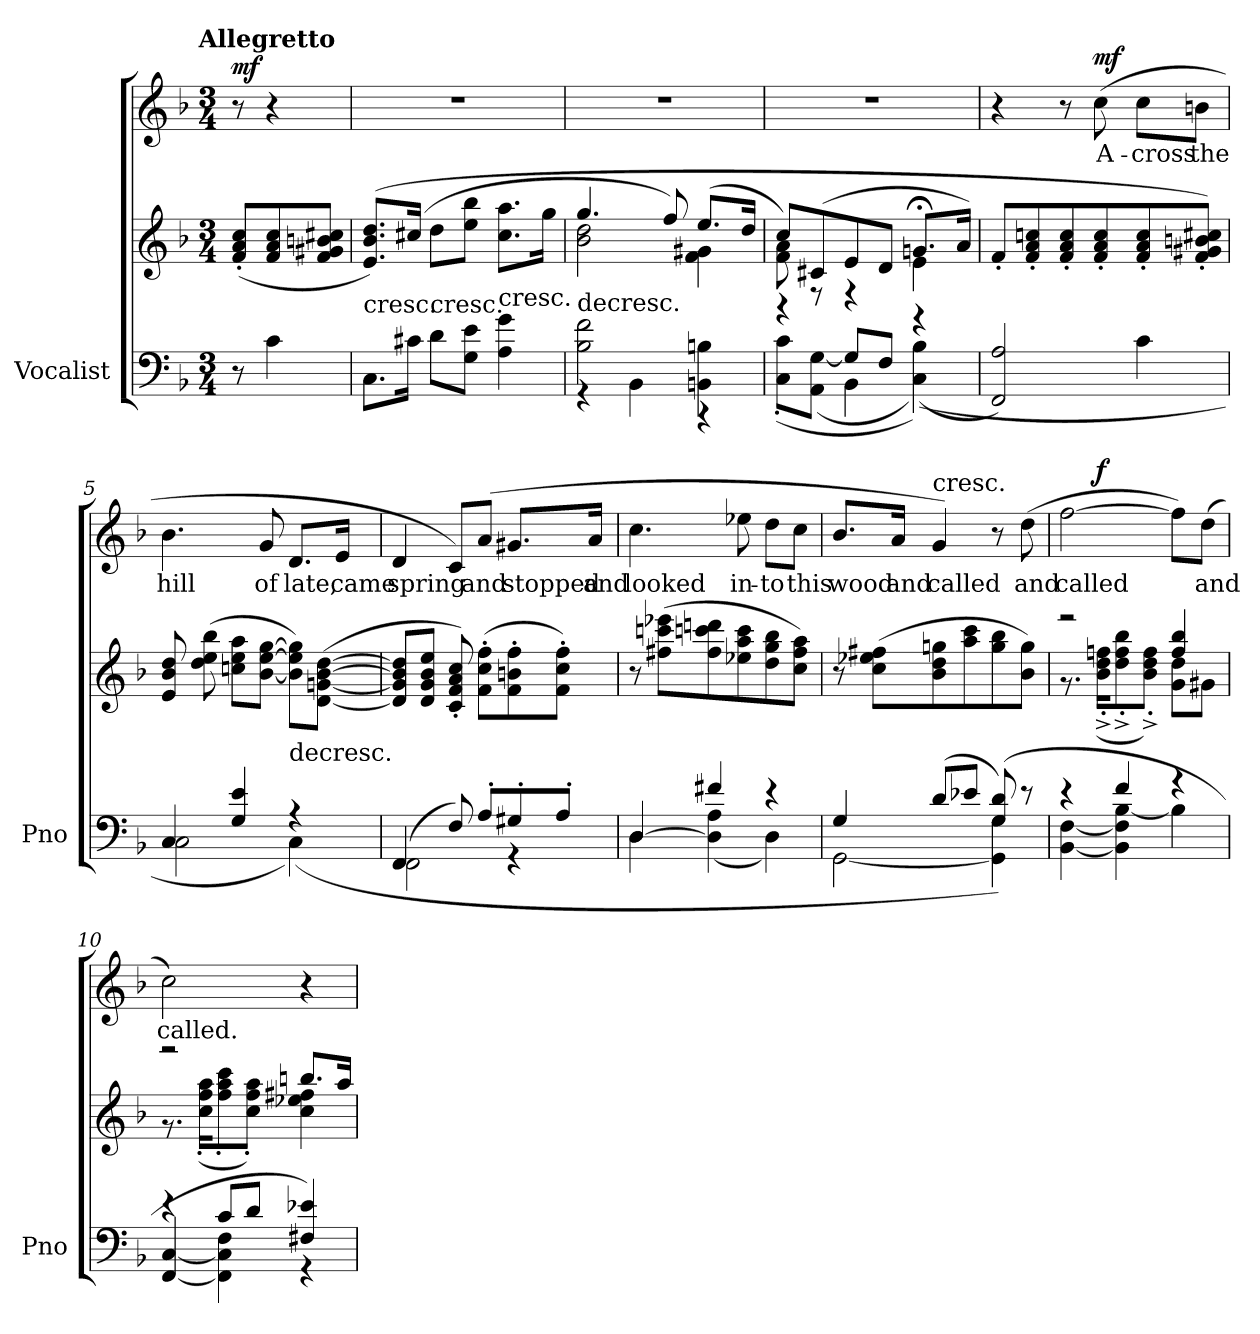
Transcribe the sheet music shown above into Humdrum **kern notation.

**kern	**kern	**kern	**text	**dynam
*part1	*part1	*part1	*part1	*part1
*staff3	*staff2	*staff1	*staff1	*staff1/2/3
*I"Vocalist	*	*	*	*
*I'Pno	*	*	*	*
*clefF4	*clefG2	*clefG2	*	*
*k[b-]	*k[b-]	*k[b-]	*	*
*F:	*F:	*F:	*	*
!!LO:TX:omd:t=Allegretto
*M3/4	*M3/4	*M3/4	*	*
*MM92	*MM92	*MM92	*	*
=	=	=	=	=
!	!	!	!	!LO:DY:c=2
8r	(8f'/ 8a'/ 8cc'/L	8r	.	mf
4c\	8f/ 8a/ 8cc/	4r	.	.
.	8f/ 8g#X/ 8bn/ 8cc#X/J	.	.	.
=1	=1	=1	=1	=1
!	!LO:TX:c:t=cresc.	!	!	!
8.C\L	(8.e/ 8.b-/ 8.dd/L)	2.r	.	.
16c#X\Jk	(16cc#X/Jk	.	.	.
!	!LO:TX:c:t=cresc.	!	!	!
8d\L	8dd\L	.	.	.
8G\ 8e\J	8ee\ 8bb-\J	.	.	.
!	!LO:TX:c:t=cresc.	!	!	!
4A\ 4g\	8.cc#\ 8.aa\L	.	.	.
.	16gg\Jk	.	.	.
=2	=2	=2	=2	=2
*^	*^	*	*	*
!	!	!LO:TX:c:t=decresc.	!	!	!	!
2B-\ 2f\	4r	4.gg/	2b-\ 2dd\	2.r	.	.
.	4BB-\	.	.	.	.	.
.	.	8ff/)	.	.	.	.
4BBn\ 4Bn\	4r	(8.ee/L	4f\ 4g#X\	.	.	.
.	.	16dd/Jk	.	.	.	.
=3	=3	=3	=3	=3	=3	=3
4r	(8C'\ 8c'\L	8cc/L)	8f\ 8a\	2.r	.	.
.	(8AA\ [8G\J	(8c#X/	8r	.	.	.
8G/L]	4BB-\	8e/	4r	.	.	.
8F/J	.	8d/J	.	.	.	.
4r	((4C\ 4B-\))	8.gn;</L	4e\	.	.	.
.	.	16a/Jk)	.	.	.	.
*v	*v	*	*	*	*	*
*	*v	*v	*	*	*
=4	=4	=4	=4	=4
2FF/ 2A/)	8f'/L	4r	.	.
.	8f'/ 8a'/ 8ccn'/	.	.	.
.	8f'/ 8a'/ 8cc'/	8r	.	.
!	!	!	!	!LO:DY:a
.	8f'/ 8a'/ 8cc'/	(8cc\	A-	mf
4c\	8f'/ 8a'/ 8cc'/	8cc\L	-cross	.
.	8f'/ 8g#X'/ 8bn'/ 8cc#X'/J)	8bn\J	the	.
=5	=5	=5	=5	=5
*^	*	*	*	*
4C/	2C\	8e/ 8b-/ 8dd/	4.b-\	hill	.
.	.	(8dd\ 8ee\ 8bb-\	.	.	.
4G/ 4e/	.	8ccn\ 8ee\ 8aa\L	.	.	.
.	.	[8b-\ [8ee\ [8gg\J	8g/	of	.
!	!	!LO:TX:c:t=decresc.	!	!	!
4r	(4C\)	8b-]\ 8ee]\ 8gg]\L)	8.d/L	late,	.
.	.	([8d\ [8gn\ [8b-\ [8dd\J	.	.	.
.	.	.	16e/Jk	came	.
=6	=6	=6	=6	=6	=6
(4FF/	2FF\	8d]/ 8g]/ 8b-]/ 8dd]/L	4d/	spring	.
.	.	8d/ 8g/ 8b-/ 8ee/J	.	.	.
8F/)	.	8c'/ 8f'/ 8a'/ 8cc'/)	8c/L)	.	.
8A'/L	.	(8f'\ 8cc'\ 8ff'\L	(8a/J	and	.
8G#X'/	4r	8f'\ 8bn'\ 8ff'\	8.g#X/L	stopped	.
8A'/J	.	8f'\ 8cc'\ 8ff'\J)	.	.	.
.	.	.	16a/Jk	and	.
=7	=7	=7	=7	=7	=7
[4D/	4D\	8r	4.cc\	looked	.
.	.	(8ff#X\ 8cccn\ 8eee-X\L	.	.	.
4f#X/	(4D]\ 4A\	8ff#\ 8cccn\ 8dddn\	.	.	.
.	.	8ee-X\ 8aa\ 8ccc\	8ee-X\	in-	.
4r	4D\)	8dd\ 8gg\ 8bb-\	8dd\L	-to	.
.	.	8cc\ 8ff#\ 8aa\J)	8cc\J	this	.
=8	=8	=8	=8	=8	=8
4G/	[2GG\	8r	8.b-/L	wood	.
.	.	(8cc\ 8ee-X\ 8ff#X\L	.	.	.
.	.	.	16a/Jk	and	.
!	!	!	!LO:TX:a:t=cresc.	!	!
(8d/L	.	8b-\ 8dd\ 8ggn\	4g/)	called	.
8e-X/J	.	8aa\ 8ccc\	.	.	.
(8G/ 8d/))	4GG]\ 4G\	8gg\ 8bb-\	8r	.	.
8r	.	8b-\ 8gg\J)	(8dd\	and	.
=9	=9	=9	=9	=9	=9
*	*	*^	*	*	*
4r	[4BB-\ [4F\	2r	8.r	[2ff\	called	.
!	!	!	!	!	!	!LO:DY:c=2
.	.	.	(16b-'^\ 16dd'^\ 16ffn'^\KL	.	.	f
4f/	4BB-]\ 4F]\ [4B-\	.	8dd'^\ 8ff'^\ 8bb-'^\	.	.	.
.	.	.	8b-'^\ 8dd'^\ 8ff'^\J)	.	.	.
4r	4B-\]	4ff/ 4bb-/	8g\ 8dd\L	8ff\L])	.	.
.	.	.	8g#X\J	(8dd\J	and	.
=10	=10	=10	=10	=10	=10	=10
4r	[4FF/ [4C/	2r	8.r	2cc\)	called.	.
.	.	.	(16cc'\ 16ff'\ 16aa'\KL	.	.	.
8c/L	4FF]\ 4C]\ 4F\	.	8ff'\ 8aa'\ 8ccc'\	.	.	.
8d/J	.	.	8cc'\ 8ff'\ 8aa'\J)	.	.	.
4F#X/ 4e-X/)	4r	8.bbn/L	4cc\ 4ee-X\ 4ff#X\	4r	.	.
.	.	16aa/Jk	.	.	.	.
*v	*v	*	*	*	*	*
*	*v	*v	*	*	*
=	=	=	=	=
*-	*-	*-	*-	*-
